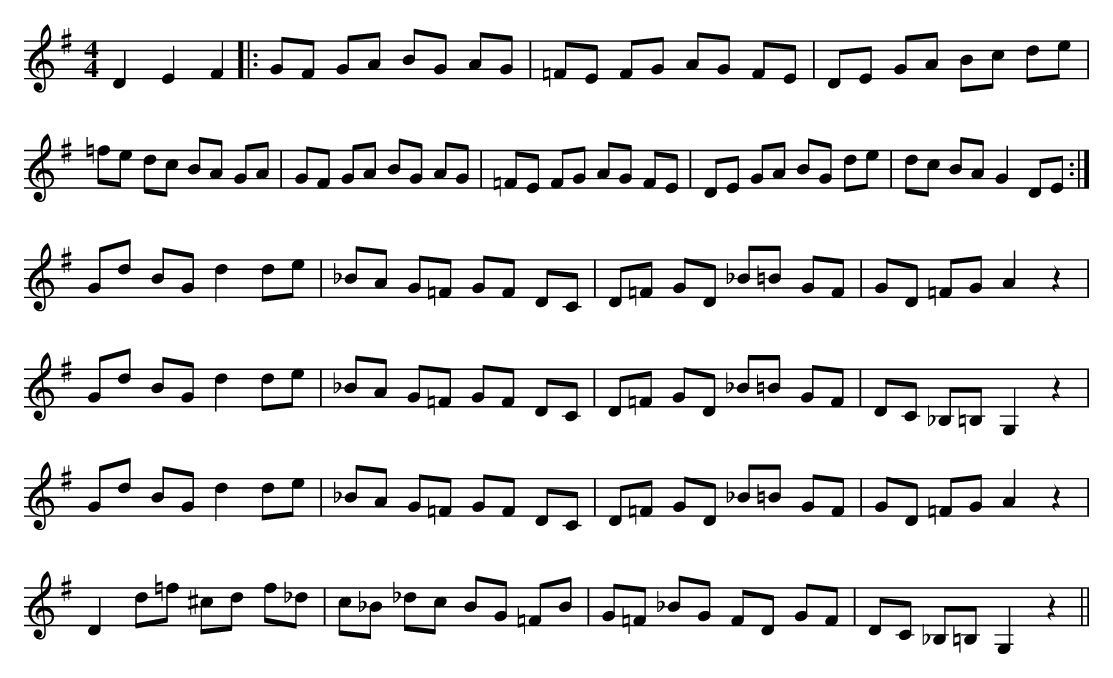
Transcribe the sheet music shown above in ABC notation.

X:1
M:4/4
K:G
D2 E2 F2|:GF GA BG AG|=FE FG AG FE|DE GA Bc de|
=fe dc BA GA|GF GA BG AG|=FE FG AG FE|DE GA BG de|dc BA G2 DE:|
Gd BG d2 de|_BA G=F GF DC|D=F GD _B=B GF|GD =FG A2 z2|
Gd BG d2 de|_BA G=F GF DC|D=F GD _B=B GF|DC _B,=B, G,2 z2|
Gd BG d2 de|_BA G=F GF DC|D=F GD _B=B GF|GD =FG A2 z2|
D2 d=f ^cd f_d|c_B _dc BG =FB|G=F _BG FD GF|DC _B,=B, G,2 z2||
